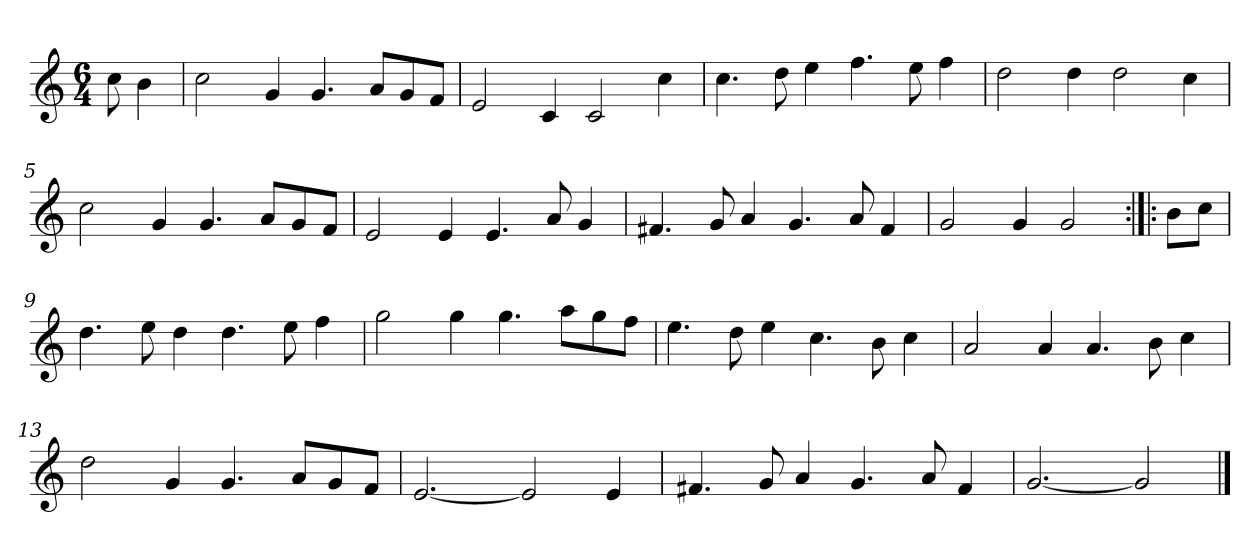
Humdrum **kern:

**kern
*part1
*staff1
*clefG2
*k[]
*C:
*M6/4
*MM120
=
8cc
4b
=1
2cc
4g
4.g
8a/L
8g/
8f/J
=2
2e
4c
2c
4cc
=3
4.cc
8dd
4ee
4.ff
8ee
4ff
=4
2dd
4dd
2dd
4cc
=5
2cc
4g
4.g
8a/L
8g/
8f/J
=6
2e
4e
4.e
8a
4g
=7
4.f#X
8g
4a
4.g
8a
4f#
=8
2g
4g
2g
=:|!|:
8b\L
8cc\J
=9
4.dd
8ee
4dd
4.dd
8ee
4ff
=10
2gg
4gg
4.gg
8aa\L
8gg\
8ff\J
=11
4.ee
8dd
4ee
4.cc
8b
4cc
=12
2a
4a
4.a
8b
4cc
=13
2dd
4g
4.g
8a/L
8g/
8f/J
=14
[2.e
2e]
4e
=15
4.f#X
8g
4a
4.g
8a
4f#
=16
[2.g
2g]
==
*-
